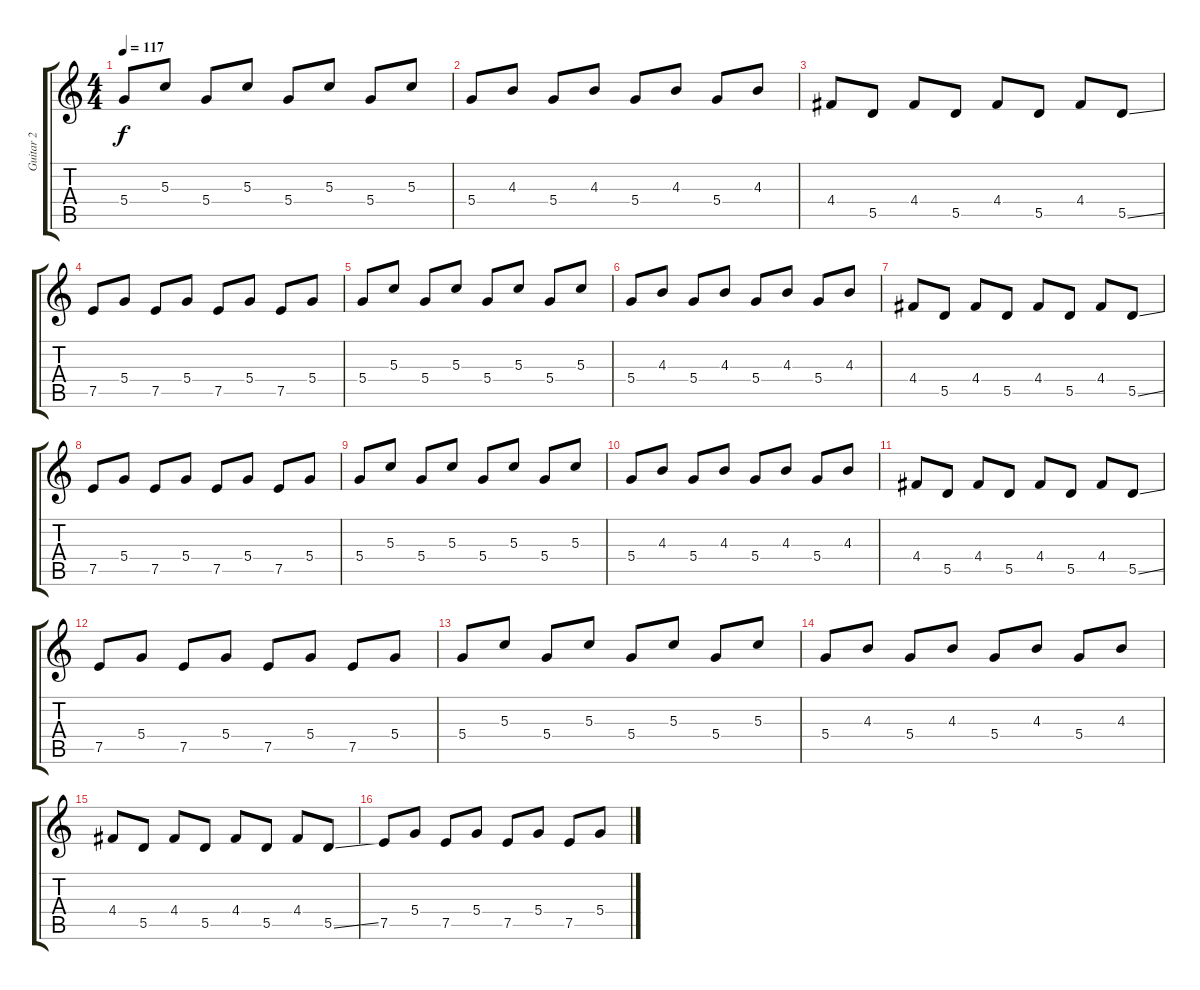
\track ("Guitar 2" "Guitar 2") {instrument electricguitarclean}
\staff {score tabs}
\tuning (E4 B3 G3 D3 A2 E2) {hide}
\ts (4 4)
\tempo 117
\clef g2
\ks c
5.4.8{dy f instrument electricguitarclean} 5.3.8 5.4.8 5.3.8 5.4.8 5.3.8 5.4.8 5.3.8 |
5.4.8 4.3.8 5.4.8 4.3.8 5.4.8 4.3.8 5.4.8 4.3.8 |
4.4.8 5.5.8 4.4.8 5.5.8 4.4.8 5.5.8 4.4.8 5.5{ss}.8 |
7.5.8 5.4.8 7.5.8 5.4.8 7.5.8 5.4.8 7.5.8 5.4.8 |
5.4.8 5.3.8 5.4.8 5.3.8 5.4.8 5.3.8 5.4.8 5.3.8 |
5.4.8 4.3.8 5.4.8 4.3.8 5.4.8 4.3.8 5.4.8 4.3.8 |
4.4.8 5.5.8 4.4.8 5.5.8 4.4.8 5.5.8 4.4.8 5.5{ss}.8 |
7.5.8 5.4.8 7.5.8 5.4.8 7.5.8 5.4.8 7.5.8 5.4.8 |
5.4.8 5.3.8 5.4.8 5.3.8 5.4.8 5.3.8 5.4.8 5.3.8 |
5.4.8 4.3.8 5.4.8 4.3.8 5.4.8 4.3.8 5.4.8 4.3.8 |
4.4.8 5.5.8 4.4.8 5.5.8 4.4.8 5.5.8 4.4.8 5.5{ss}.8 |
7.5.8 5.4.8 7.5.8 5.4.8 7.5.8 5.4.8 7.5.8 5.4.8 |
5.4.8 5.3.8 5.4.8 5.3.8 5.4.8 5.3.8 5.4.8 5.3.8 |
5.4.8 4.3.8 5.4.8 4.3.8 5.4.8 4.3.8 5.4.8 4.3.8 |
4.4.8 5.5.8 4.4.8 5.5.8 4.4.8 5.5.8 4.4.8 5.5{ss}.8 |
7.5.8 5.4.8 7.5.8 5.4.8 7.5.8 5.4.8 7.5.8 5.4.8
